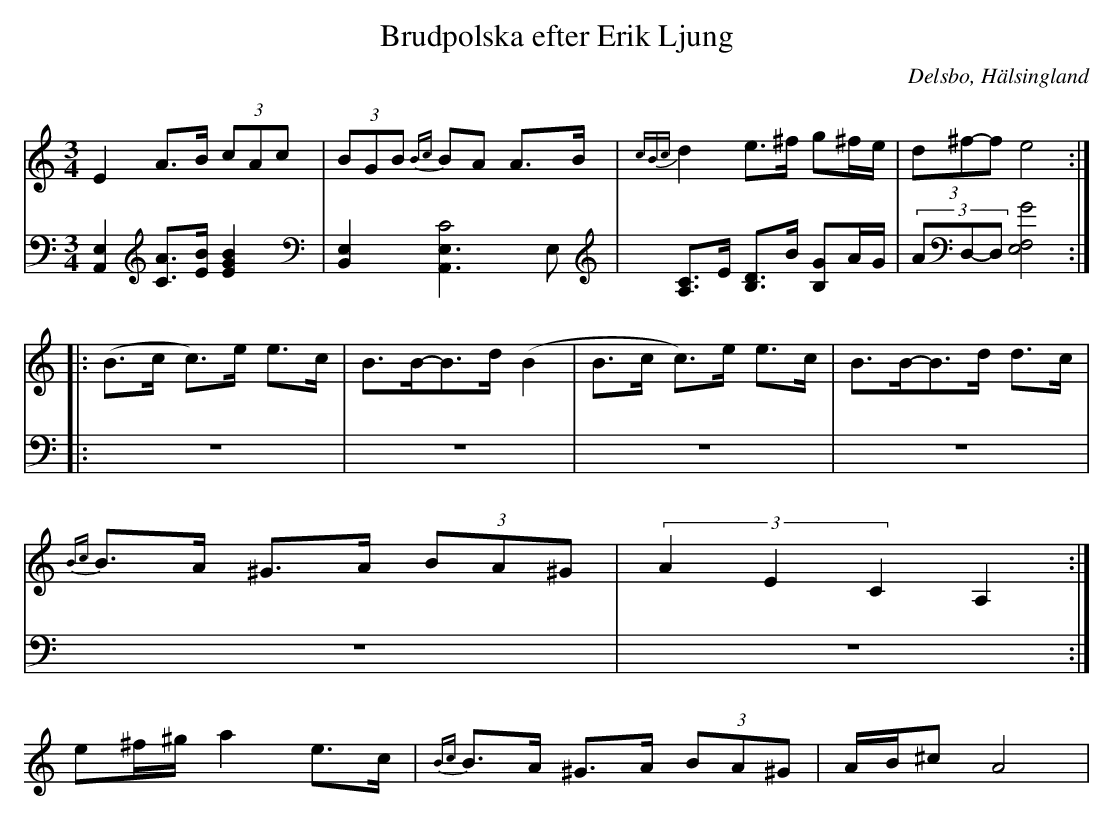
X:1
T: Brudpolska efter Erik Ljung
Q: 105
O: Delsbo, Hälsingland
M: 3/4
L: 1/8
K: Am
V:1
V:2
V:1
E2 A>B (3cAc| (3BGB {Bc}BA A>B|{cBc}d2 e>^f g^f/e/|(3d^f-f e4 :|
|:(B>c c)>e e>c|B>B-B>d (B2|B>c c)>e e>c|B>B-B>d d>c|
{Bc}B>A ^G>A (3BA^G|(3A2E2C2 A,2:|
e^f/^g/ a2 e>c|{Bc}B>A ^G>A (3BA^G|A/B/^c A4|
V:2
[A,,2E,2] [AC]>[BE] [B2E2G2]|[B,,2E,2] [A,,3C4E,3]E,|[A,C]>E [B,D]>B [B,G]A/G/|(3AD,-D, [E,4G4F,4]:|
|:z6|z6|z6|z6|
z6|z6:|
